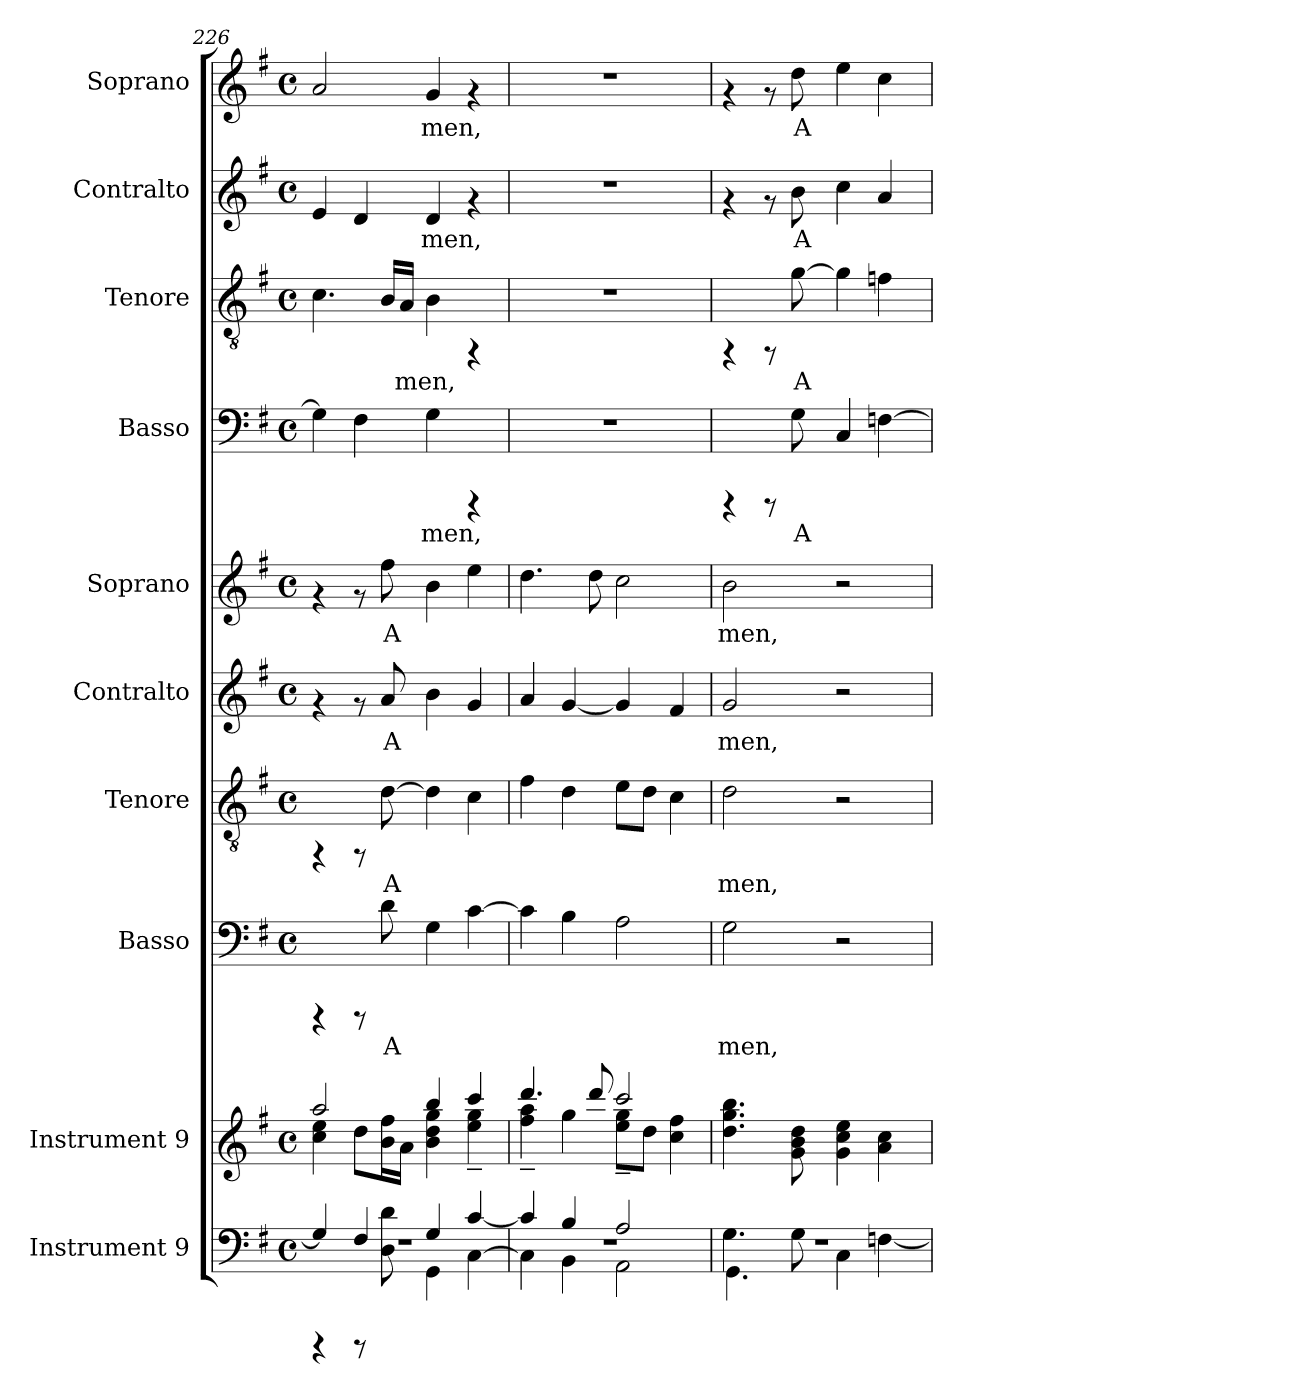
**kern	**kern	**kern	**text	**kern	**text	**kern	**text	**kern	**text	**kern	**text	**kern	**text	**kern	**text	**kern	**text
*part10	*part9	*part8	*part8	*part7	*part7	*part6	*part6	*part5	*part5	*part4	*part4	*part3	*part3	*part2	*part2	*part1	*part1
*staff10	*staff9	*staff8	*staff8	*staff7	*staff7	*staff6	*staff6	*staff5	*staff5	*staff4	*staff4	*staff3	*staff3	*staff2	*staff2	*staff1	*staff1
*I"Instrument 9	*I"Instrument 9	*I"Basso	*	*I"Tenore	*	*I"Contralto	*	*I"Soprano	*	*I"Basso	*	*I"Tenore	*	*I"Contralto	*	*I"Soprano	*
*	*	*	*	*	*	*	*	*	*	*I'Basso	*	*	*	*I'Contralto	*	*	*
*clefF4	*clefG2	*clefF4	*	*clefGv2	*	*clefG2	*	*clefG2	*	*clefF4	*	*clefGv2	*	*clefG2	*	*clefG2	*
*k[f#]	*k[f#]	*k[f#]	*	*k[f#]	*	*k[f#]	*	*k[f#]	*	*k[f#]	*	*k[f#]	*	*k[f#]	*	*k[f#]	*
*G:	*G:	*G:	*	*G:	*	*G:	*	*G:	*	*G:	*	*G:	*	*G:	*	*G:	*
*M4/4	*M4/4	*M4/4	*	*M4/4	*	*M4/4	*	*M4/4	*	*M4/4	*	*M4/4	*	*M4/4	*	*M4/4	*
*met(c)	*met(c)	*met(c)	*	*met(c)	*	*met(c)	*	*met(c)	*	*met(c)	*	*met(c)	*	*met(c)	*	*met(c)	*
=226	=226	=226	=226	=226	=226	=226	=226	=226	=226	=226	=226	=226	=226	=226	=226	=226	=226
*^	*^	*	*	*	*	*	*	*	*	*	*	*	*	*	*	*	*
*	*^	*	*	*	*	*	*	*	*	*	*	*	*	*	*	*	*	*	*
!	!	!	!	!	!	!	!	!	!	!	!	!	!	!LO:LY:b:cj	!	!LO:LY:b:cj	!	!LO:LY:b:cj	!	!LO:LY:b:cj
1r	4G/]	4rFFFF	2aa/	4ee\ 4cc\	4rCCC	.	4rFF	.	4rf	.	4rf	.	4G\]	--	4.c\	--	4e/	--	2a/	--
!	!	!	!	!	!	!	!	!	!	!	!	!	!	!LO:LY:b:cj	!	!	!	!LO:LY:b:cj	!	!
.	4F#/	8rFFFF	.	8dd\L	8rCCC	.	8rFF	.	8rf	.	8rf	.	4F#\	--	.	.	4d/	--	.	.
!	!	!	!	!	!	!LO:LY:b:cj	!	!LO:LY:b:cj	!	!LO:LY:b:cj	!	!LO:LY:b:cj	!	!	!	!LO:LY:b:cj	!	!	!	!
.	.	8d\ 8D\	.	16b\ 16ff#\	8d\	A-	[>8d\	A-	8a/	A-	8ff#\	A-	.	.	16B/L	--	.	.	.	.
!	!	!	!	!	!	!	!	!	!	!	!	!	!	!	!	!LO:LY:b:cj	!	!	!	!
.	.	.	.	16a\J	.	.	.	.	.	.	.	.	.	.	16A/J	-men,	.	.	.	.
!	!	!	!	!	!	!LO:LY:b:cj	!	!LO:LY:b:cj	!	!LO:LY:b:cj	!	!LO:LY:b:cj	!	!LO:LY:b:cj	!	!LO:LY:b:cj	!	!LO:LY:b:cj	!	!LO:LY:b:cj
.	4G/	4GG\	4bb/	4gg\ 4b\ 4dd\	4G\	--	4d\]	--	4b\	--	4b\	--	4G\	-men,	4B\	.	4d/	-men,	4g/	-men,
!	!	!	!	!	!	!LO:LY:b:cj	!	!LO:LY:b:cj	!	!LO:LY:b:cj	!	!LO:LY:b:cj	!	!	!	!	!	!	!	!
.	[>4c/	[<4C\	4ccc/	4gg\~> 4ee\~>	[>4c\	--	4c\	--	4g/	--	4ee\	--	4rCCC	.	4rFF	.	4rf	.	4rf	.
=227	=227	=227	=227	=227	=227	=227	=227	=227	=227	=227	=227	=227	=227	=227	=227	=227	=227	=227	=227	=227
!	!	!	!	!	!	!LO:LY:b:cj	!	!LO:LY:b:cj	!	!LO:LY:b:cj	!	!LO:LY:b:cj	!	!	!	!	!	!	!	!
1r	4c/]	4C\]	4.ddd/	4aa\~> 4ff#\~>	4c\]	--	4f#\	--	4a/	--	4.dd\	--	1r	.	1r	.	1r	.	1r	.
!	!	!	!	!	!	!LO:LY:b:cj	!	!LO:LY:b:cj	!	!LO:LY:b:cj	!	!	!	!	!	!	!	!	!	!
.	4B/	4BB\	.	4gg\	4B\	--	4d\	--	[<4g/	--	.	.	.	.	.	.	.	.	.	.
!	!	!	!	!	!	!	!	!	!	!	!	!LO:LY:b:cj	!	!	!	!	!	!	!	!
.	.	.	8ddd/	.	.	.	.	.	.	.	8dd\	--	.	.	.	.	.	.	.	.
!	!	!	!	!	!	!LO:LY:b:cj	!	!LO:LY:b:cj	!	!LO:LY:b:cj	!	!LO:LY:b:cj	!	!	!	!	!	!	!	!
.	2A/	2AA\	2ccc/	8ee\~> 8gg\~>L	2A\	--	8e\L	--	4g/]	--	2cc\	--	.	.	.	.	.	.	.	.
!	!	!	!	!	!	!	!	!LO:LY:b:cj	!	!	!	!	!	!	!	!	!	!	!	!
.	.	.	.	8dd\J	.	.	8d\J	--	.	.	.	.	.	.	.	.	.	.	.	.
!	!	!	!	!	!	!	!	!LO:LY:b:cj	!	!LO:LY:b:cj	!	!	!	!	!	!	!	!	!	!
.	.	.	.	4ff#\ 4cc\	.	.	4c\	--	4f#/	--	.	.	.	.	.	.	.	.	.	.
=228	=228	=228	=228	=228	=228	=228	=228	=228	=228	=228	=228	=228	=228	=228	=228	=228	=228	=228	=228	=228
!	!	!	!	!	!	!LO:LY:b:cj	!	!LO:LY:b:cj	!	!LO:LY:b:cj	!	!LO:LY:b:cj	!	!	!	!	!	!	!	!
*	*	*	*v	*v	*	*	*	*	*	*	*	*	*	*	*	*	*	*	*	*
1r	4.G\	4.GG\	4.bb\ 4.gg\ 4.dd\	2G\	-men,	2d\	-men,	2g/	-men,	2b\	-men,	4rCCC	.	4rFF	.	4rf	.	4rf	.
.	.	.	.	.	.	.	.	.	.	.	.	8rCCC	.	8rFF	.	8rf	.	8rf	.
!	!	!	!	!	!	!	!	!	!	!	!	!	!LO:LY:b:cj	!	!LO:LY:b:cj	!	!LO:LY:b:cj	!	!LO:LY:b:cj
.	8G\	2ryy	8dd\ 8b\ 8g\	.	.	.	.	.	.	.	.	8G\	A-	[>8g\	A-	8b\	A-	8dd\	A-
!	!	!	!	!	!	!	!	!	!	!	!	!	!LO:LY:b:cj	!	!LO:LY:b:cj	!	!LO:LY:b:cj	!	!LO:LY:b:cj
.	4C\	.	4ee\ 4g\ 4cc\	2r	.	2r	.	2r	.	2r	.	4C/	--	4g\]	--	4cc\	--	4ee\	--
!	!	!	!	!	!	!	!	!	!	!	!	!	!LO:LY:b:cj	!	!LO:LY:b:cj	!	!LO:LY:b:cj	!	!LO:LY:b:cj
.	[>4Fn\	.	4cc\ 4a\	.	.	.	.	.	.	.	.	[>4Fn\	--	4fn\	--	4a/	--	4cc\	--
.	.	8ryy	.	.	.	.	.	.	.	.	.	.	.	.	.	.	.	.	.
*v	*v	*v	*	*	*	*	*	*	*	*	*	*	*	*	*	*	*	*	*
=	=	=	=	=	=	=	=	=	=	=	=	=	=	=	=	=	=
*-	*-	*-	*-	*-	*-	*-	*-	*-	*-	*-	*-	*-	*-	*-	*-	*-	*-
